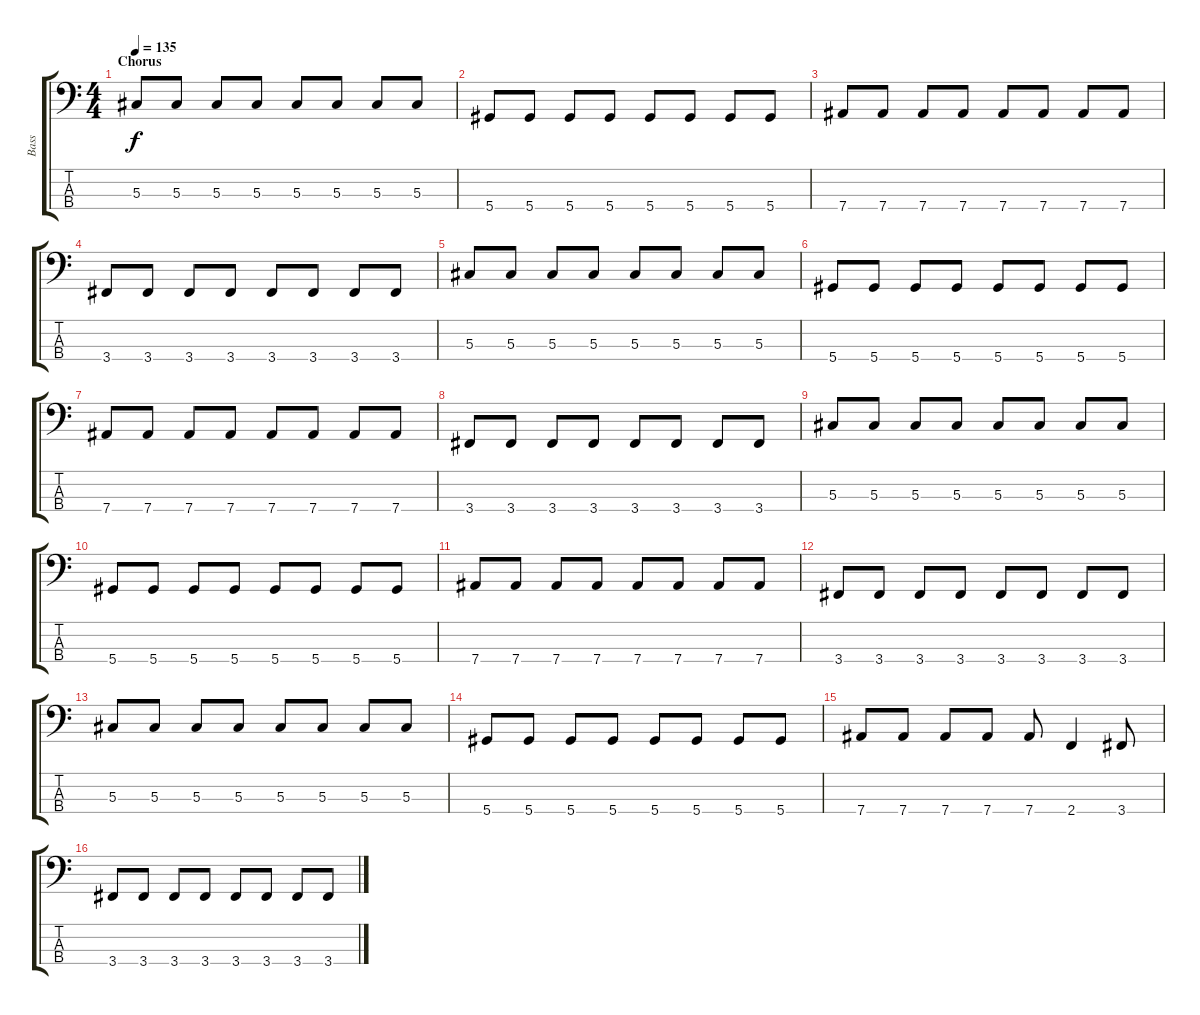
\track ("Bass" "Bass") {instrument electricbasspick}
\staff {score tabs}
\tuning (Gb2 Db2 Ab1 Eb1) {hide}
\ts (4 4)
\section ("" "Chorus")
\tempo 135
\clef f4
\ks c
5.3.8{dy f} 5.3.8 5.3.8 5.3.8 5.3.8 5.3.8 5.3.8 5.3.8 |
5.4.8 5.4.8 5.4.8 5.4.8 5.4.8 5.4.8 5.4.8 5.4.8 |
7.4.8 7.4.8 7.4.8 7.4.8 7.4.8 7.4.8 7.4.8 7.4.8 |
3.4.8 3.4.8 3.4.8 3.4.8 3.4.8 3.4.8 3.4.8 3.4.8 |
5.3.8 5.3.8 5.3.8 5.3.8 5.3.8 5.3.8 5.3.8 5.3.8 |
5.4.8 5.4.8 5.4.8 5.4.8 5.4.8 5.4.8 5.4.8 5.4.8 |
7.4.8 7.4.8 7.4.8 7.4.8 7.4.8 7.4.8 7.4.8 7.4.8 |
3.4.8 3.4.8 3.4.8 3.4.8 3.4.8 3.4.8 3.4.8 3.4.8 |
5.3.8 5.3.8 5.3.8 5.3.8 5.3.8 5.3.8 5.3.8 5.3.8 |
5.4.8 5.4.8 5.4.8 5.4.8 5.4.8 5.4.8 5.4.8 5.4.8 |
7.4.8 7.4.8 7.4.8 7.4.8 7.4.8 7.4.8 7.4.8 7.4.8 |
3.4.8 3.4.8 3.4.8 3.4.8 3.4.8 3.4.8 3.4.8 3.4.8 |
5.3.8 5.3.8 5.3.8 5.3.8 5.3.8 5.3.8 5.3.8 5.3.8 |
5.4.8 5.4.8 5.4.8 5.4.8 5.4.8 5.4.8 5.4.8 5.4.8 |
7.4.8 7.4.8 7.4.8 7.4.8 7.4.8 2.4.4 3.4.8 |
3.4.8 3.4.8 3.4.8 3.4.8 3.4.8 3.4.8 3.4.8 3.4.8
